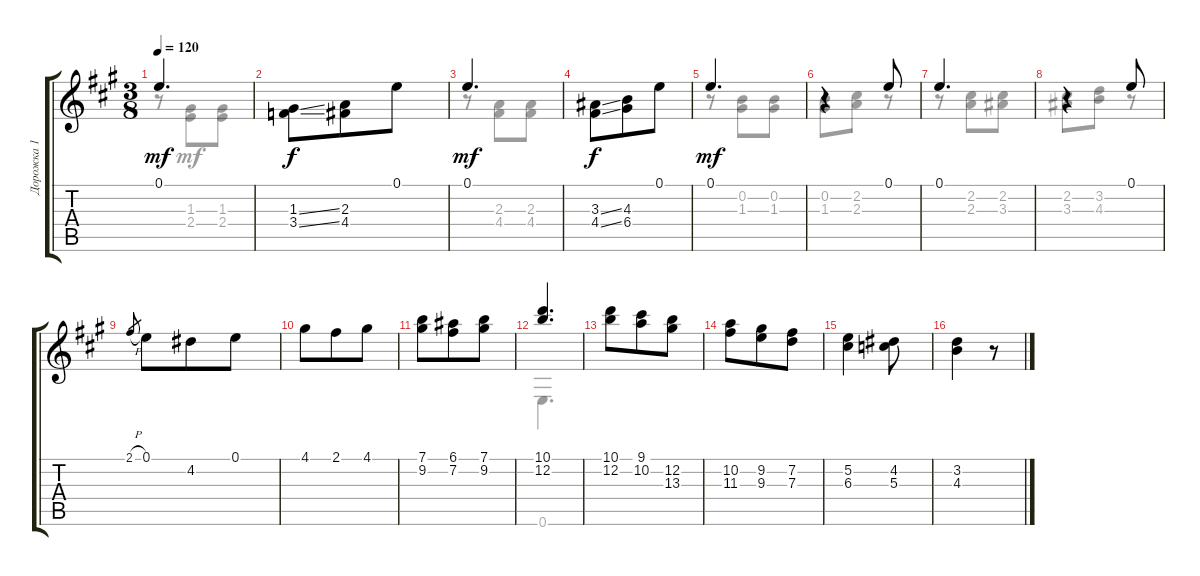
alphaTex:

\track ("Дорожка 1" "Дорожка 1") {instrument acousticguitarnylon}
\staff {score tabs}
\tuning (E4 B3 G3 D3 A2 E2) {hide}
\voice
\ts (3 8)
\tempo 120
\clef g2
\ks a
0.1.4{d dy mf} |
(1.3{ss} 3.4{ss}).8{dy f} (2.3 4.4).8 0.1.8 |
0.1.4{d dy mf} |
(3.3{ss} 4.4{ss}).8{dy f} (4.3 6.4).8 0.1.8 |
0.1.4{d dy mf} |
r.4 0.1.8 |
0.1.4{d} |
r.4 0.1.8 |
2.1{h}.8{gr} 0.1.8 4.2.8 0.1.8 |
4.1.8 2.1.8 4.1.8 |
(7.1 9.2).8 (6.1 7.2).8 (7.1 9.2).8 |
(10.1 12.2).4{d} |
(10.1 12.2).8 (9.1 10.2).8 (12.2 13.3).8 |
(10.2 11.3).8 (9.2 9.3).8 (7.2 7.3).8 |
(5.2 6.3).4 (4.2 5.3).8 |
(3.2 4.3).4 r.8
\voice
\clef g2
\ottava regular
\simile none
\ks a
r.8{dy mf} (1.3 2.4).8 (1.3 2.4).8 |
|
r.8 (2.3 4.4).8 (2.3 4.4).8 |
|
r.8 (0.2 1.3).8 (0.2 1.3).8 |
(0.2 1.3).8 (2.2 2.3).8 r.8 |
r.8 (2.2 2.3).8 (2.2 3.3).8 |
(2.2 3.3).8 (3.2 4.3).8 r.8 |
|
|
|
0.6.4{d} |
|
|
|
